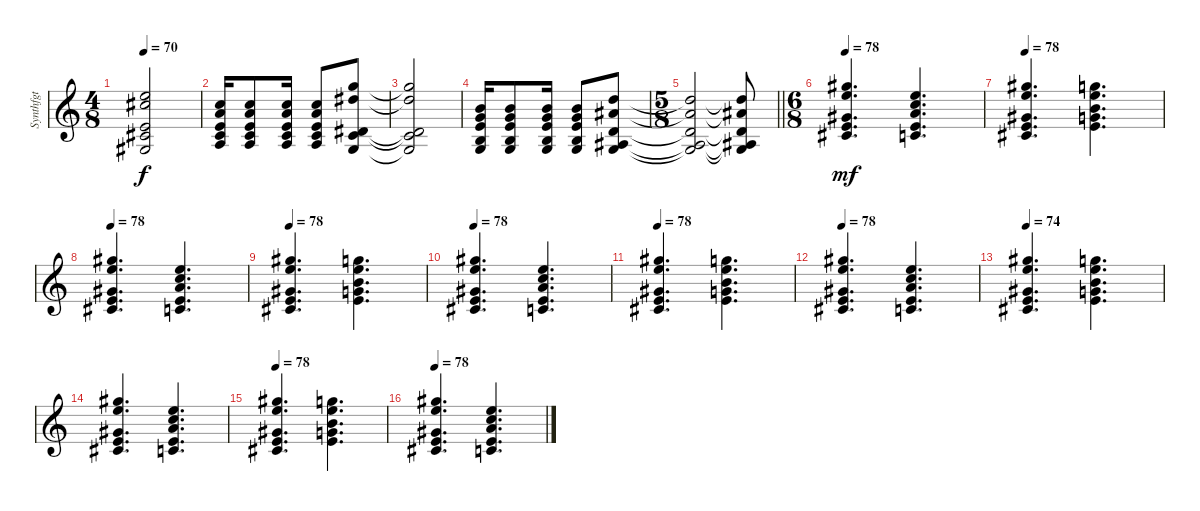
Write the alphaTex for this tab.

\track ("Synthfgt" "Synthfgt") {instrument stringensemble1}
\staff {score}
\tuning (Eb4 Bb3 Gb3 Db3 Ab2 Db2) {hide}
\ts (4 8)
\tempo 70
\clef g2
\ks c
(18.2 19.3 15.4 17.5 19.6).2{dy f} |
(9.1 11.2 10.3 11.4 13.5).16 (9.1 11.2 10.3 11.4 13.5).8 (9.1 11.2 10.3 11.4 13.5).16 (9.1 11.2 10.3 11.4 13.5).8 (16.1 17.2 14.4 16.5 18.6).8 |
(16.1{t} 17.2{t} 14.4{t} 16.5{t} 18.6{t}).2 |
(8.1 9.2 10.3 10.4 11.5).16 (8.1 9.2 10.3 10.4 11.5).8 (8.1 9.2 10.3 10.4 11.5).16 (8.1 9.2 10.3 10.4 11.5).8 (11.1 12.2 8.3 9.4 11.5).8 |
\ts (5 8)
\barLineRight lightlight
(11.1{t} 12.2{t} 8.3{t} 9.4{t} 11.5{t}).2 (11.1{t} 12.2{t} 8.3{t} 9.4{t} 11.5{t}).8 |
\ts (6 8)
\tempo 78
(17.1 18.2 14.3 15.4 17.5).4{d dy mf} (13.1 14.2 15.3 15.4 16.5).4{d} |
\tempo 78
(17.1 18.2 14.3 15.4 17.5).4{d} (16.1 18.2 17.3 18.4 20.5).4{d} |
\tempo 78
(17.1 18.2 14.3 15.4 17.5).4{d} (13.1 14.2 15.3 15.4 16.5).4{d} |
\tempo 78
(17.1 18.2 14.3 15.4 17.5).4{d} (16.1 18.2 17.3 18.4 20.5).4{d} |
\tempo 78
(17.1 18.2 14.3 15.4 17.5).4{d} (13.1 14.2 15.3 15.4 16.5).4{d} |
\tempo 78
(17.1 18.2 14.3 15.4 17.5).4{d} (16.1 18.2 17.3 18.4 20.5).4{d} |
\tempo 78
(17.1 18.2 14.3 15.4 17.5).4{d} (13.1 14.2 15.3 15.4 16.5).4{d} |
\tempo 74
(17.1 18.2 14.3 15.4 17.5).4{d} (16.1 18.2 17.3 18.4 20.5).4{d} |
(17.1 18.2 14.3 15.4 17.5).4{d} (13.1 14.2 15.3 15.4 16.5).4{d} |
\tempo 78
(17.1 18.2 14.3 15.4 17.5).4{d} (16.1 18.2 17.3 18.4 20.5).4{d} |
\tempo 78
(17.1 18.2 14.3 15.4 17.5).4{d} (13.1 14.2 15.3 15.4 16.5).4{d}
